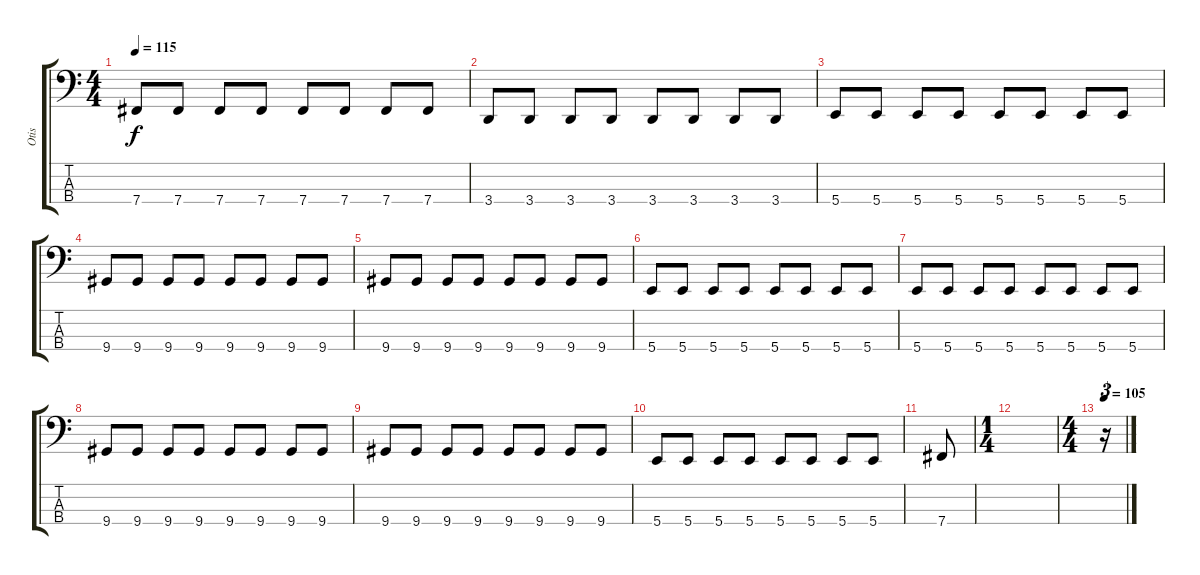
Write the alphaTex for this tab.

\track ("Otis" "Otis") {instrument electricbassfinger}
\staff {score tabs}
\tuning (E2 B1 Gb1 B0) {hide}
\ts (4 4)
\tempo 115
\clef f4
\ks c
7.4.8{dy f} 7.4.8 7.4.8 7.4.8 7.4.8 7.4.8 7.4.8 7.4.8 |
3.4.8 3.4.8 3.4.8 3.4.8 3.4.8 3.4.8 3.4.8 3.4.8 |
5.4.8 5.4.8 5.4.8 5.4.8 5.4.8 5.4.8 5.4.8 5.4.8 |
9.4.8 9.4.8 9.4.8 9.4.8 9.4.8 9.4.8 9.4.8 9.4.8 |
9.4.8 9.4.8 9.4.8 9.4.8 9.4.8 9.4.8 9.4.8 9.4.8 |
5.4.8 5.4.8 5.4.8 5.4.8 5.4.8 5.4.8 5.4.8 5.4.8 |
5.4.8 5.4.8 5.4.8 5.4.8 5.4.8 5.4.8 5.4.8 5.4.8 |
9.4.8 9.4.8 9.4.8 9.4.8 9.4.8 9.4.8 9.4.8 9.4.8 |
9.4.8 9.4.8 9.4.8 9.4.8 9.4.8 9.4.8 9.4.8 9.4.8 |
5.4.8 5.4.8 5.4.8 5.4.8 5.4.8 5.4.8 5.4.8 5.4.8 |
7.4.8 |
\ts (1 4)
|
\ts (4 4)
\tempo 105
r.16{tu (3 2)}
